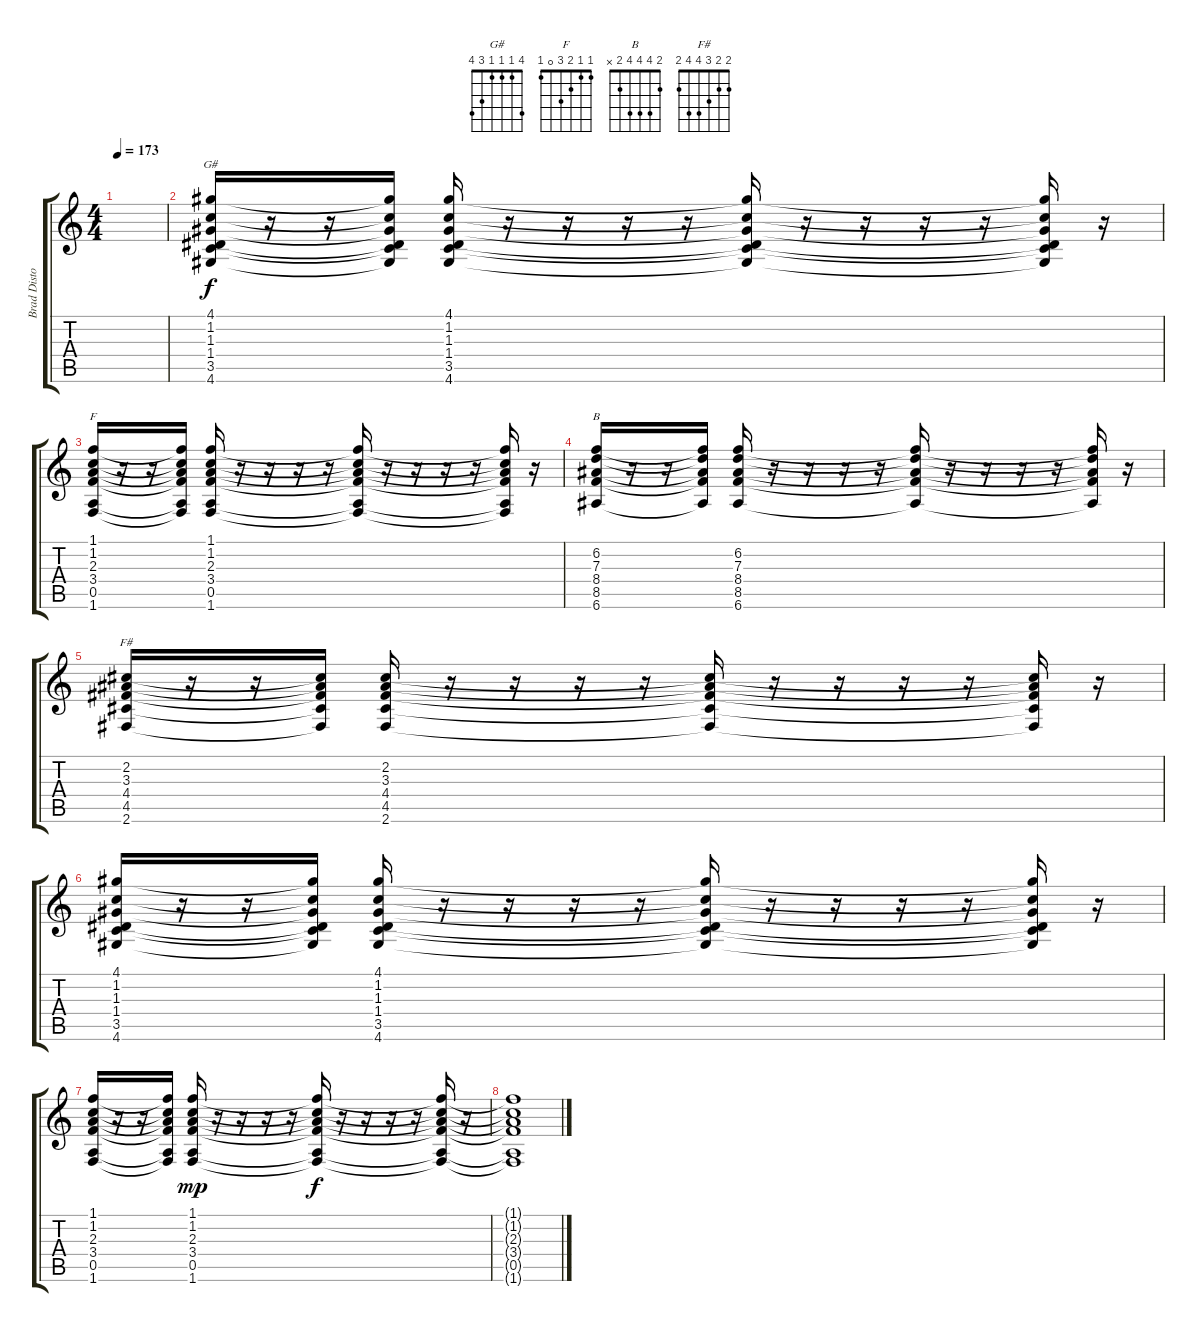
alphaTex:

\track ("Brad Distortion Guitar" "Brad Disto") {instrument distortionguitar}
\staff {score tabs}
\tuning (E4 B3 G3 D3 A2 E2) {hide}
\chord ("G#" 4 1 1 1 3 4)
\chord ("F" 1 1 2 3 0 1)
\chord ("B" 2 4 4 4 2 x)
\chord ("F#" 2 2 3 4 4 2)
\ts (4 4)
\tempo 173
\clef g2
\ks c
|
(4.1 1.2 1.3 1.4 3.5 4.6).16{ch "G#"} r.16 r.16 (4.1{t} 1.2{t} 1.3{t} 1.4{t} 3.5{t} 4.6{t}).16 (4.1 1.2 1.3 1.4 3.5 4.6).16 r.16 r.16 r.16 r.16 (4.1{t} 1.2{t} 1.3{t} 1.4{t} 3.5{t} 4.6{t}).16 r.16 r.16 r.16 r.16 (4.1{t} 1.2{t} 1.3{t} 1.4{t} 3.5{t} 4.6{t}).16 r.16 |
(1.1 1.2 2.3 3.4 0.5 1.6).16{ch "F"} r.16 r.16 (1.1{t} 1.2{t} 2.3{t} 3.4{t} 0.5{t} 1.6{t}).16 (1.1 1.2 2.3 3.4 0.5 1.6).16 r.16 r.16 r.16 r.16 (1.1{t} 1.2{t} 2.3{t} 3.4{t} 0.5{t} 1.6{t}).16 r.16 r.16 r.16 r.16 (1.1{t} 1.2{t} 2.3{t} 3.4{t} 0.5{t} 1.6{t}).16 r.16 |
(6.2 7.3 8.4 8.5 6.6).16{ch "B"} r.16 r.16 (6.2{t} 7.3{t} 8.4{t} 8.5{t} 6.6{t}).16 (6.2 7.3 8.4 8.5 6.6).16 r.16 r.16 r.16 r.16 (6.2{t} 7.3{t} 8.4{t} 8.5{t} 6.6{t}).16 r.16 r.16 r.16 r.16 (6.2{t} 7.3{t} 8.4{t} 8.5{t} 6.6{t}).16 r.16 |
(2.2 3.3 4.4 4.5 2.6).16{ch "F#"} r.16 r.16 (2.2{t} 3.3{t} 4.4{t} 4.5{t} 2.6{t}).16 (2.2 3.3 4.4 4.5 2.6).16 r.16 r.16 r.16 r.16 (2.2{t} 3.3{t} 4.4{t} 4.5{t} 2.6{t}).16 r.16 r.16 r.16 r.16 (2.2{t} 3.3{t} 4.4{t} 4.5{t} 2.6{t}).16 r.16 |
(4.1 1.2 1.3 1.4 3.5 4.6).16 r.16 r.16 (4.1{t} 1.2{t} 1.3{t} 1.4{t} 3.5{t} 4.6{t}).16 (4.1 1.2 1.3 1.4 3.5 4.6).16 r.16 r.16 r.16 r.16 (4.1{t} 1.2{t} 1.3{t} 1.4{t} 3.5{t} 4.6{t}).16 r.16 r.16 r.16 r.16 (4.1{t} 1.2{t} 1.3{t} 1.4{t} 3.5{t} 4.6{t}).16 r.16 |
(1.1 1.2 2.3 3.4 0.5 1.6).16 r.16 r.16 (1.1{t} 1.2{t} 2.3{t} 3.4{t} 0.5{t} 1.6{t}).16 (1.1 1.2 2.3 3.4 0.5 1.6).16{dy mp} r.16 r.16 r.16 r.16 (1.1{t} 1.2{t} 2.3{t} 3.4{t} 0.5{t} 1.6{t}).16{dy f} r.16 r.16 r.16 r.16 (1.1{t} 1.2{t} 2.3{t} 3.4{t} 0.5{t} 1.6{t}).16 r.16 |
(1.1{t} 1.2{t} 2.3{t} 3.4{t} 0.5{t} 1.6{t}).1
